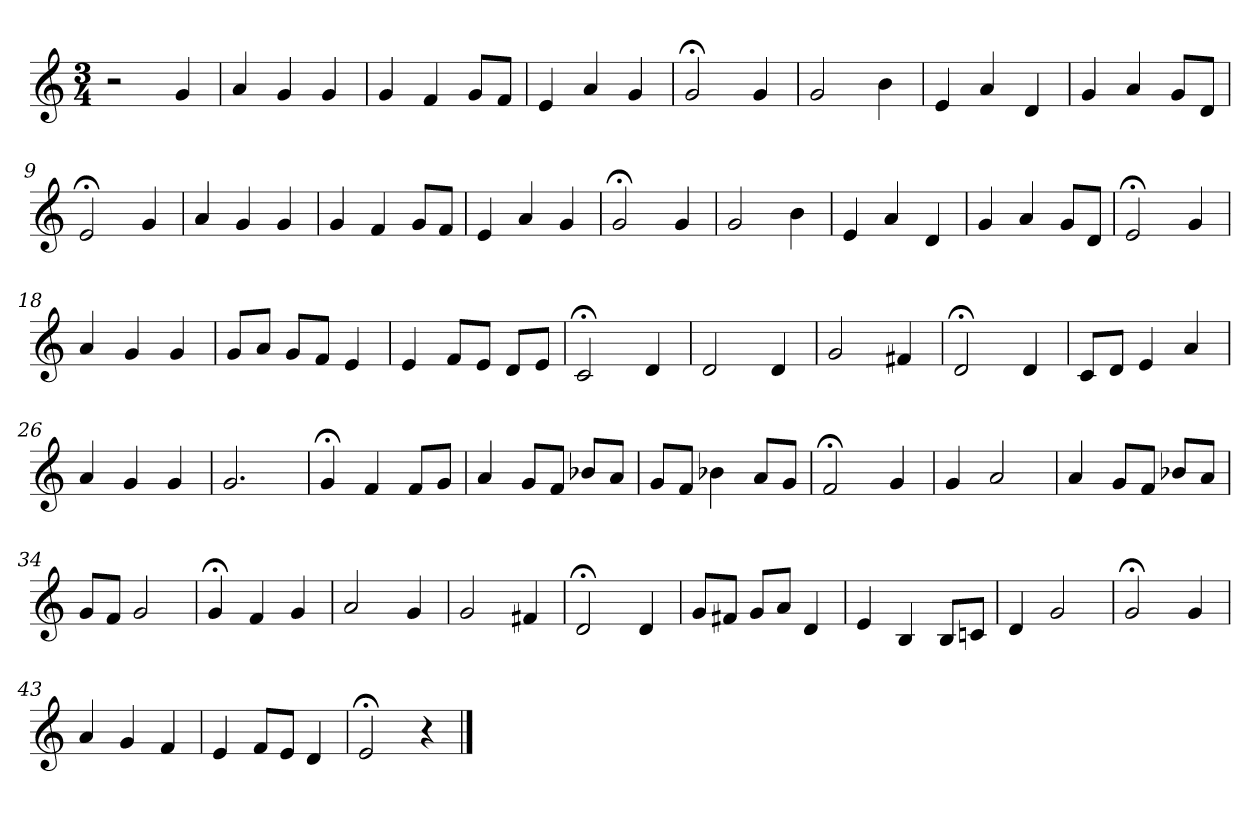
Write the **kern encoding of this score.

**kern
*part1
*staff1
*clefG2
*k[]
*C:
*M3/4
=1
2r
4g
=2
4a
4g
4g
=3
4g
4f
8g/L
8f/J
=4
4e
4a
4g
=5
2g;<
4g
=6
2g
4b
=7
4e
4a
4d
=8
4g
4a
8g/L
8d/J
=9
2e;<
4g
=10
4a
4g
4g
=11
4g
4f
8g/L
8f/J
=12
4e
4a
4g
=13
2g;<
4g
=14
2g
4b
=15
4e
4a
4d
=16
4g
4a
8g/L
8d/J
=17
2e;<
4g
=18
4a
4g
4g
=19
8g/L
8a/J
8g/L
8f/J
4e
=20
4e
8f/L
8e/J
8d/L
8e/J
=21
2c;<
4d
=22
2d
4d
=23
2g
4f#X
=24
2d;<
4d
=25
8c/L
8d/J
4e
4a
=26
4a
4g
4g
=27
2.g
=28
4g;<
4f
8f/L
8g/J
=29
4a
8g/L
8f/J
8b-X/L
8a/J
=30
8g/L
8f/J
4b-X
8a/L
8g/J
=31
2f;<
4g
=32
4g
2a
=33
4a
8g/L
8f/J
8b-X/L
8a/J
=34
8g/L
8f/J
2g
=35
4g;<
4f
4g
=36
2a
4g
=37
2g
4f#X
=38
2d;<
4d
=39
8g/L
8f#X/J
8g/L
8a/J
4d
=40
4e
4B
8B/L
8cn/J
=41
4d
2g
=42
2g;<
4g
=43
4a
4g
4f
=44
4e
8f/L
8e/J
4d
=45
2e;<
4r
==
*-
